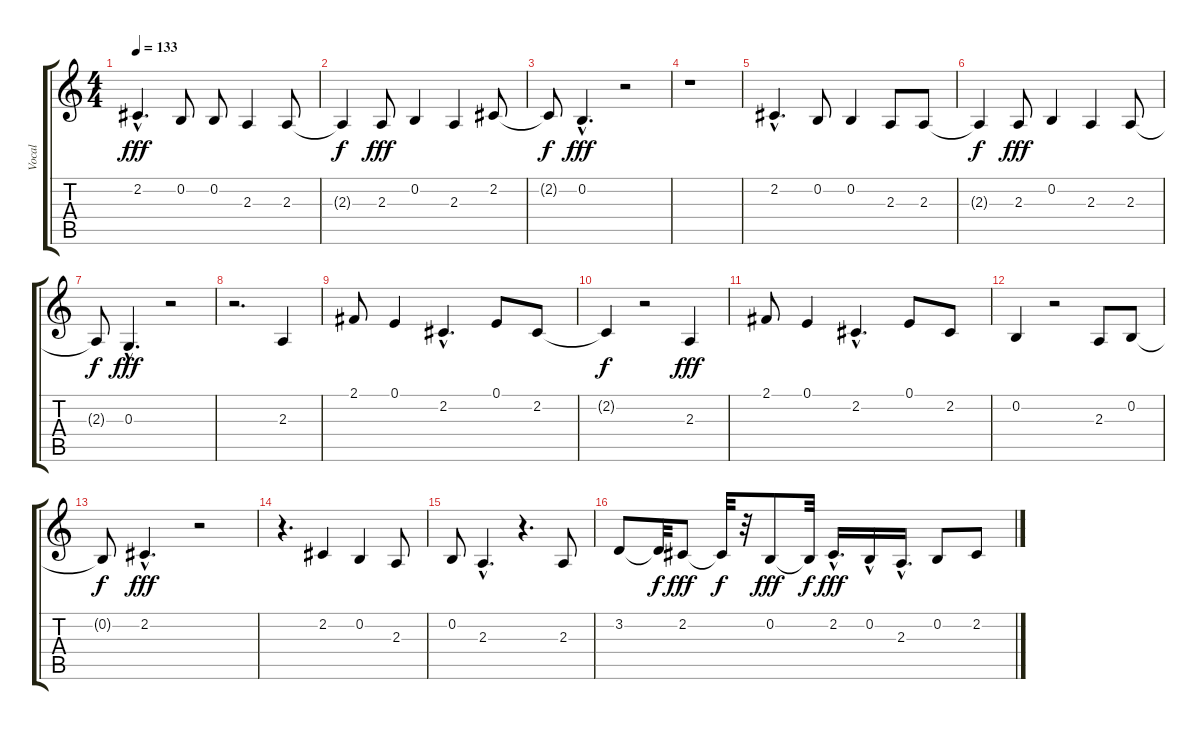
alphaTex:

\track ("Vocal" "Vocal") {instrument clarinet}
\staff {score tabs}
\tuning (E4 B3 G3 D3 A2 E2) {hide}
\ts (4 4)
\tempo 133
\clef g2
\ks c
2.2{hac}.4{d dy fff} 0.2.8 0.2.8 2.3.4 2.3.8 |
2.3{t}.4{dy f} 2.3.8{dy fff} 0.2.4 2.3.4 2.2.8 |
2.2{t}.8{dy f} 0.2{hac}.4{d dy fff} r.2 |
r.1 |
2.2{hac}.4{d} 0.2.8 0.2.4 2.3.8 2.3.8 |
2.3{t}.4{dy f} 2.3.8{dy fff} 0.2.4 2.3.4 2.3.8 |
2.3{t}.8{dy f} 0.3{hac}.4{d dy fff} r.2 |
r.2{d} 2.3.4 |
2.1.8 0.1.4 2.2{hac}.4{d} 0.1.8 2.2.8 |
2.2{t}.4{dy f} r.2 2.3.4{dy fff} |
2.1.8 0.1.4 2.2{hac}.4{d} 0.1.8 2.2.8 |
0.2.4 r.2 2.3.8 0.2.8 |
0.2{t}.8{dy f} 2.2{hac}.4{d dy fff} r.2 |
r.4{d} 2.2.4 0.2.4 2.3.8 |
0.2.8 2.3{hac}.4{d} r.4{d} 2.3.8 |
3.2.8 3.2{t}.32{dy f} 2.2.8{dy fff} 2.2{t}.32{dy f} r.32 0.2.8{dy fff} 0.2{t}.32{dy f} 2.2{hac}.16{d dy fff} 0.2{hac}.16 2.3{hac}.16{d} 0.2.8 2.2.8
